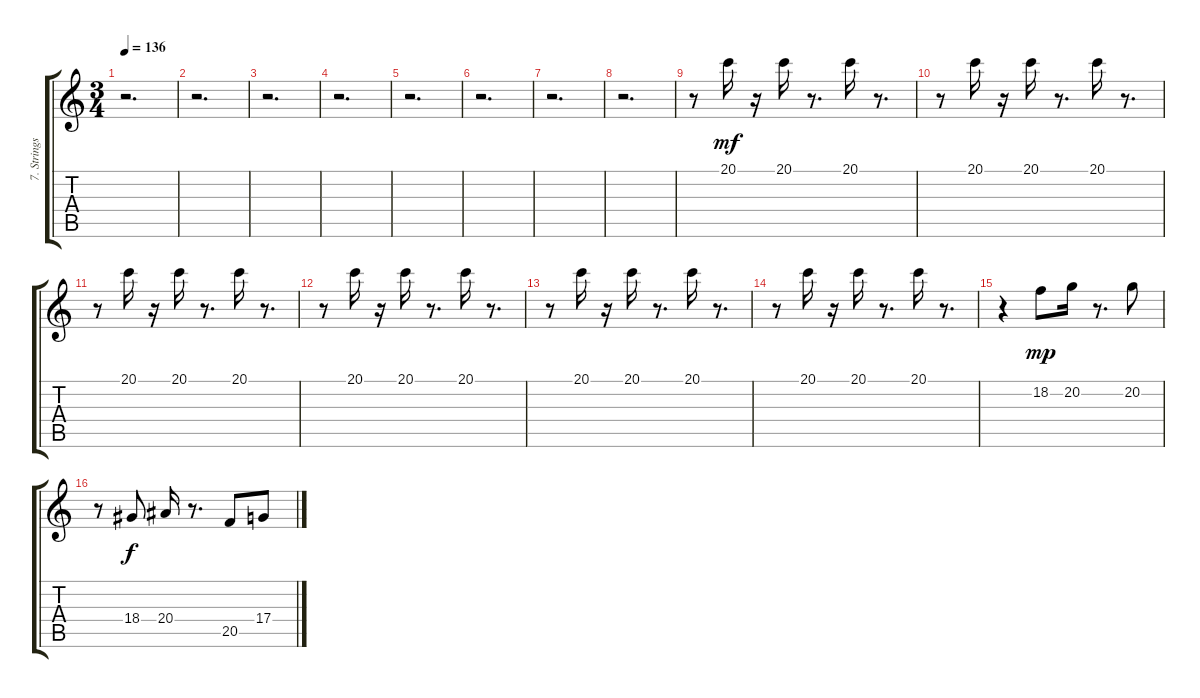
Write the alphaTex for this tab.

\track ("7. Strings2" "7. Strings") {instrument stringensemble1}
\staff {score tabs}
\tuning (E4 B3 G3 D3 A2 E2) {hide}
\ts (3 4)
\tempo 136
\clef g2
\ks c
r.2{d dy f} |
r.2{d} |
r.2{d} |
r.2{d} |
r.2{d} |
r.2{d} |
r.2{d} |
r.2{d} |
r.8 20.1.16{dy mf} r.16 20.1.16 r.8{d} 20.1.16 r.8{d} |
r.8 20.1.16 r.16 20.1.16 r.8{d} 20.1.16 r.8{d} |
r.8 20.1.16 r.16 20.1.16 r.8{d} 20.1.16 r.8{d} |
r.8 20.1.16 r.16 20.1.16 r.8{d} 20.1.16 r.8{d} |
r.8 20.1.16 r.16 20.1.16 r.8{d} 20.1.16 r.8{d} |
r.8 20.1.16 r.16 20.1.16 r.8{d} 20.1.16 r.8{d} |
r.4 18.2.8{dy mp} 20.2.16 r.8{d} 20.2.8 |
r.8 18.4.8{dy f} 20.4.16 r.8{d} 20.5.8 17.4.8
